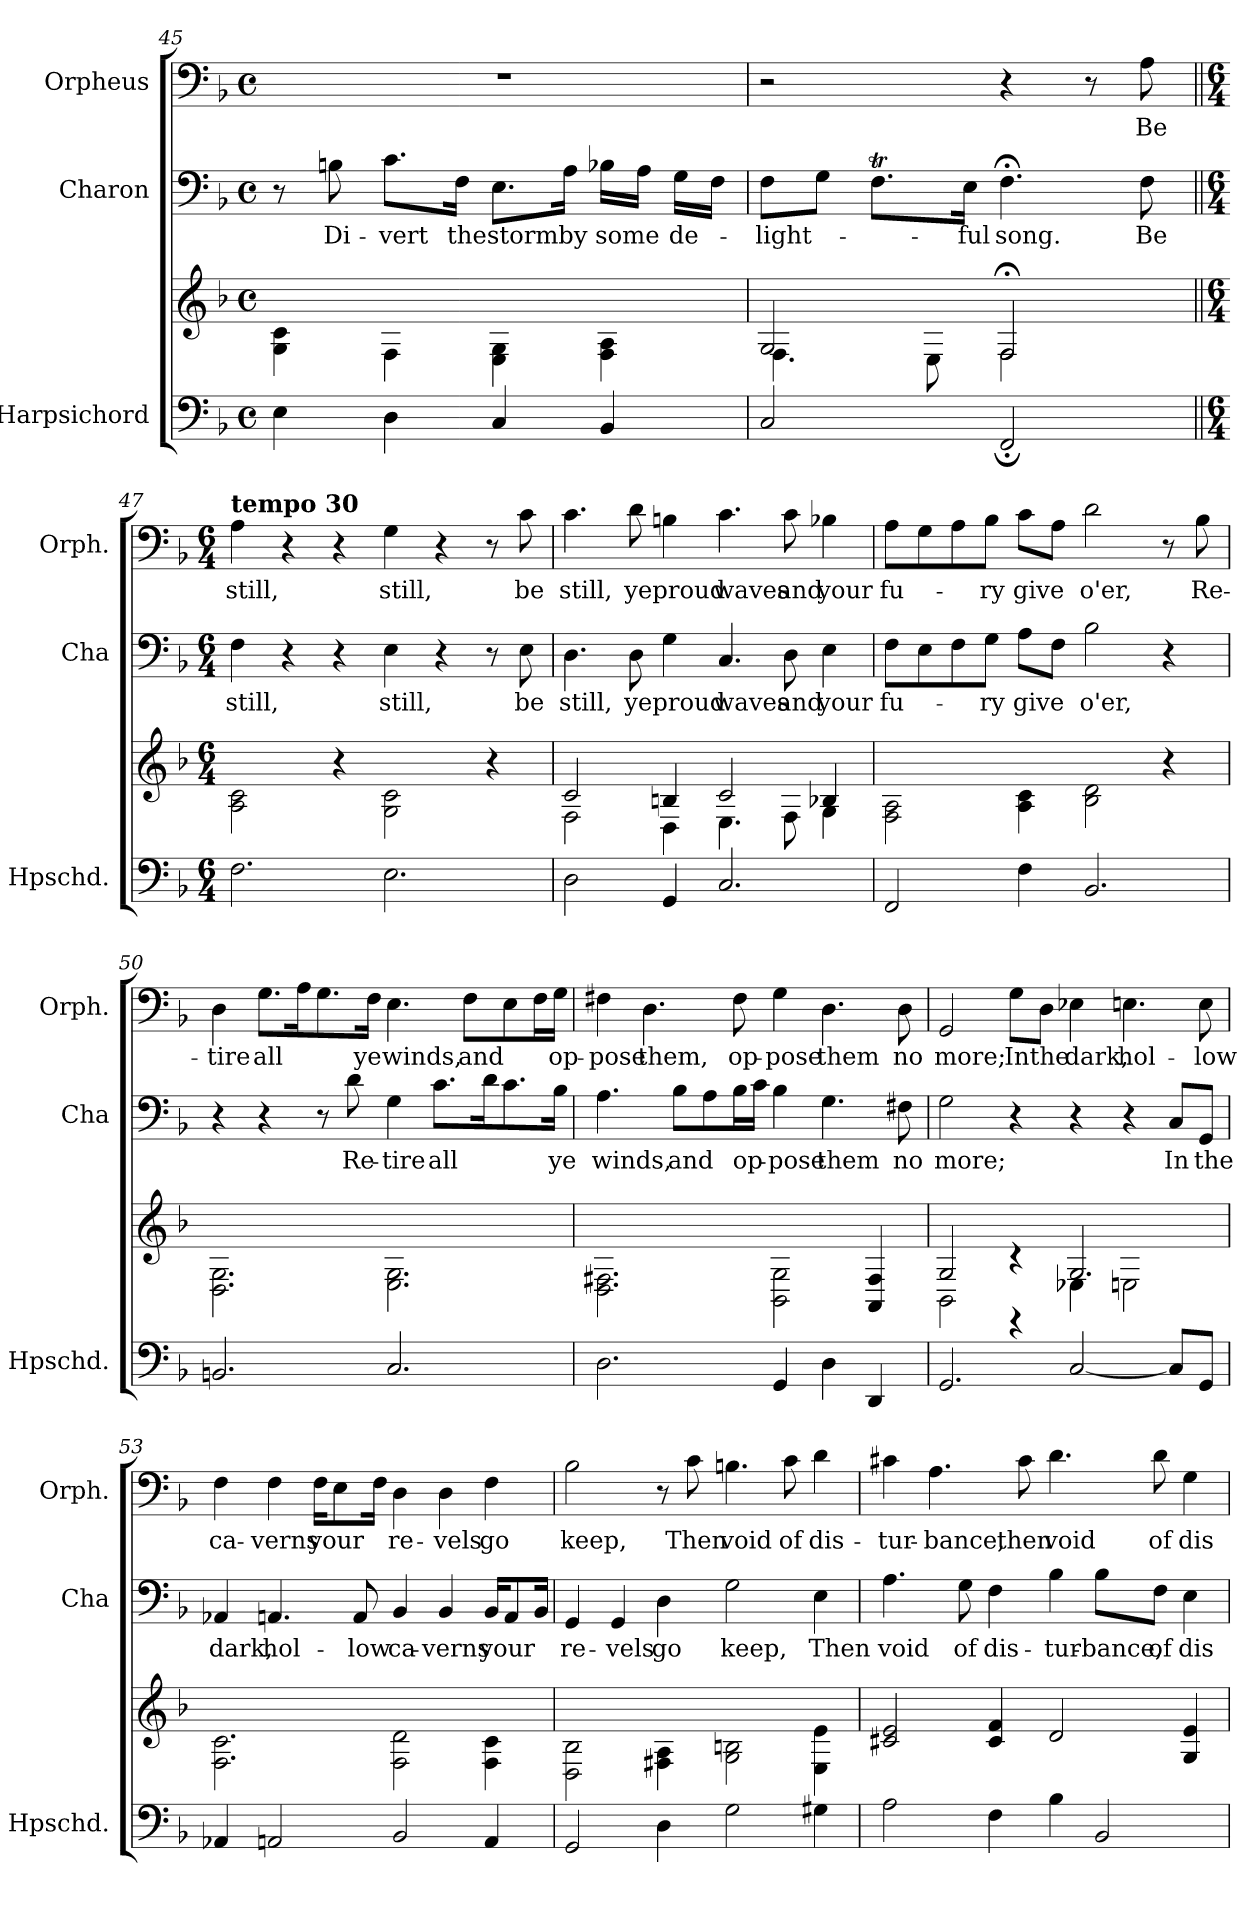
**kern	**kern	**kern	**text	**kern	**text
*part3	*part3	*part2	*part2	*part1	*part1
*staff4	*staff3	*staff2	*staff2	*staff1	*staff1
*I"Harpsichord	*	*I"Charon	*	*I"Orpheus	*
*I'Hpschd.	*	*I'Cha	*	*I'Orph.	*
!!LO:LB:g=z
*clefF4	*clefG2	*clefF4	*	*clefF4	*
*k[b-]	*k[b-]	*k[b-]	*	*k[b-]	*
*F:	*F:	*F:	*	*F:	*
*M4/4	*M4/4	*M4/4	*	*M4/4	*
*met(c)	*met(c)	*met(c)	*	*met(c)	*
=45	=45	=45	=45	=45	=45
*^	*	*	*	*	*
1ryy	4E\	4G\ 4c\	8r	.	1r	.
!	!	!	!	!LO:LY:b	!	!
.	.	.	8Bn\	Di-	.	.
!	!	!	!	!LO:LY:b	!	!
.	4D\	4F\	8.c\L	-vert	.	.
!	!	!	!	!LO:LY:b	!	!
.	.	.	16F\Jk	the	.	.
!	!	!	!	!LO:LY:b	!	!
.	4C/	4E\ 4G\	8.E\L	storm	.	.
!	!	!	!	!LO:LY:b	!	!
.	.	.	16A\Jk	by	.	.
!	!	!	!	!LO:LY:b	!	!
.	4BB-/	4F\ 4A\	16B-X\LL	some	.	.
.	.	.	16A\JJ	.	.	.
!	!	!	!	!LO:LY:b	!	!
.	.	.	16G\LL	de-	.	.
.	.	.	16F\JJ	.	.	.
=46	=46	=46	=46	=46	=46	=46
*	*	*^	*	*	*	*
!	!	!	!	!	!LO:LY:b	!	!
1ryy	2C/	2G/	4.F\	8F\L	-light-	2r	.
.	.	.	.	8G\J	.	.	.
.	.	.	.	8.FT\L	.	.	.
.	.	.	8E\	.	.	.	.
!	!	!	!	!	!LO:LY:b	!	!
.	.	.	.	16E\Jk	-ful	.	.
!	!	!	!	!	!LO:LY:b	!	!
.	2FF;</	2F;</	2F\	4.F;<\	song.	4r	.
.	.	.	.	.	.	8r	.
!	!	!	!	!	!LO:LY:b	!	!LO:LY:b
.	.	.	.	8F\	Be	8A\	Be
*v	*v	*	*	*	*	*	*
*	*v	*v	*	*	*	*
=47||	=47||	=47||	=47||	=47||	=47||
*M6/4	*M6/4	*M6/4	*	*M6/4	*
!	!	!	!	!LO:TX:a:B:t=tempo 30	!
!	!	!	!LO:LY:b	!	!LO:LY:b
2.F\	2A\ 2c\	4F\	still,	4A\	still,
.	.	4r	.	4r	.
.	4r	4r	.	4r	.
!	!	!	!LO:LY:b	!	!LO:LY:b
2.E\	2G\ 2c\	4E\	still,	4G\	still,
.	.	4r	.	4r	.
.	4r	8r	.	8r	.
!	!	!	!LO:LY:b	!	!LO:LY:b
.	.	8E\	be	8c\	be
!!LO:LB:g=z
=48	=48	=48	=48	=48	=48
*	*^	*	*	*	*
!	!	!	!	!LO:LY:b	!	!LO:LY:b
2D\	2c/	2F\	4.D\	still,	4.c\	still,
!	!	!	!	!LO:LY:b	!	!LO:LY:b
.	.	.	8D\	ye	8d\	ye
!	!	!	!	!LO:LY:b	!	!LO:LY:b
4GG/	4Bn/	4D\	4G\	proud	4Bn\	proud
!	!	!	!	!LO:LY:b	!	!LO:LY:b
2.C/	2c/	4.E\	4.C/	waves	4.c\	waves
!	!	!	!	!LO:LY:b	!	!LO:LY:b
.	.	8F\	8D\	and	8c\	and
!	!	!	!	!LO:LY:b	!	!LO:LY:b
.	4B-X/	4G\	4E\	your	4B-X\	your
=49	=49	=49	=49	=49	=49	=49
!	!	!	!	!LO:LY:b	!	!LO:LY:b
*	*v	*v	*	*	*	*
2FF/	2F\ 2A\	8F\L	fu-	8A\L	fu-
.	.	8E\	.	8G\	.
.	.	8F\	.	8A\	.
!	!	!	!LO:LY:b	!	!LO:LY:b
.	.	8G\J	-ry	8B-\J	-ry
!	!	!	!LO:LY:b	!	!LO:LY:b
4F\	4A\ 4c\	8A\L	give	8c\L	give
.	.	8F\J	.	8A\J	.
!	!	!	!LO:LY:b	!	!LO:LY:b
2.BB-/	2B-\ 2d\	2B-\	o'er,	2d\	o'er,
.	4r	4r	.	8r	.
!	!	!	!	!	!LO:LY:b
.	.	.	.	8B-\	Re-
=50	=50	=50	=50	=50	=50
!	!	!	!	!	!LO:LY:b
2.BBn/	2.D\ 2.G\	4r	.	4D\	-tire
!	!	!	!	!	!LO:LY:b
.	.	4r	.	8.G\L	all
.	.	.	.	16A\K	.
.	.	8r	.	8.G\	.
!	!	!	!LO:LY:b	!	!
.	.	8d\	Re-	.	.
!	!	!	!	!	!LO:LY:b
.	.	.	.	16F\Jk	ye
!	!	!	!LO:LY:b	!	!LO:LY:b
2.C/	2.E\ 2.G\	4G\	-tire	4.E\	winds,
!	!	!	!LO:LY:b	!	!
.	.	8.c\L	all	.	.
!	!	!	!	!	!LO:LY:b
.	.	.	.	8F\L	and
.	.	16d\K	.	.	.
.	.	8.c\	.	8E\	.
.	.	.	.	16F\L	.
!	!	!	!LO:LY:b	!	!LO:LY:b
.	.	16B-\Jk	ye	16G\JJ	op-
!!LO:PB:g=z
=51	=51	=51	=51	=51	=51
!	!	!	!LO:LY:b	!	!LO:LY:b
2.D\	2.D\ 2.F#X\	4.A\	winds,	4F#X\	-pose
!	!	!	!	!	!LO:LY:b
.	.	.	.	4.D\	them,
!	!	!	!LO:LY:b	!	!
.	.	8B-\L	and	.	.
.	.	8A\	.	.	.
!	!	!	!	!	!LO:LY:b
.	.	16B-\L	.	8F#\	op-
!	!	!	!LO:LY:b	!	!
.	.	16c\JJ	op-	.	.
!	!	!	!LO:LY:b	!	!LO:LY:b
4GG/	2BB-\ 2G\	4B-\	-pose	4G\	-pose
!	!	!	!LO:LY:b	!	!LO:LY:b
4D\	.	4.G\	them	4.D\	them
4DD/	4AA/ 4F#/	.	.	.	.
!	!	!	!LO:LY:b	!	!LO:LY:b
.	.	8F#X\	no	8D\	no
=52	=52	=52	=52	=52	=52
*	*^	*	*	*	*
!	!	!	!	!LO:LY:b	!	!LO:LY:b
2.GG/	2G/	2BB-\	2G\	more;	2GG/	more;
!	!	!	!	!	!	!LO:LY:b
.	4rc	4rEE	4r	.	8G\L	In
!	!	!	!	!	!	!LO:LY:b
.	.	.	.	.	8D\J	the
!	!	!	!	!	!	!LO:LY:b
[2C/	2.G/	4E-X\	4r	.	4E-X\	dark,
!	!	!	!	!	!	!LO:LY:b
.	.	2En\	4r	.	4.En\	hol-
!	!	!	!	!LO:LY:b	!	!
8C/L]	.	.	8C/L	In	.	.
!	!	!	!	!LO:LY:b	!	!LO:LY:b
8GG/J	.	.	8GG/J	the	8E\	-low
*	*v	*v	*	*	*	*
=53	=53	=53	=53	=53	=53
!	!	!	!LO:LY:b	!	!LO:LY:b
4AA-X/	2.F\ 2.c\	4AA-X/	dark,	4F\	ca-
!	!	!	!LO:LY:b	!	!LO:LY:b
2AAn/	.	4.AAn/	hol-	4F\	-verns
!	!	!	!	!	!LO:LY:b
.	.	.	.	16F\KL	your
.	.	.	.	8E\	.
!	!	!	!LO:LY:b	!	!
.	.	8AA/	-low	.	.
.	.	.	.	16F\Jk	.
!	!	!	!LO:LY:b	!	!LO:LY:b
2BB-/	2F\ 2d\	4BB-/	ca-	4D\	re-
!	!	!	!LO:LY:b	!	!LO:LY:b
.	.	4BB-/	-verns	4D\	-vels
!	!	!	!LO:LY:b	!	!LO:LY:b
4AA/	4F\ 4c\	16BB-/KL	your	4F\	go
.	.	8AA/	.	.	.
.	.	16BB-/Jk	.	.	.
!!LO:LB:g=z
=54	=54	=54	=54	=54	=54
!	!	!	!LO:LY:b	!	!LO:LY:b
2GG/	2D\ 2B-\	4GG/	re-	2B-\	keep,
!	!	!	!LO:LY:b	!	!
.	.	4GG/	-vels	.	.
!	!	!	!LO:LY:b	!	!
4D\	4F#X\ 4A\	4D\	go	8r	.
!	!	!	!	!	!LO:LY:b
.	.	.	.	8c\	Then
!	!	!	!LO:LY:b	!	!LO:LY:b
2G\	2G\ 2Bn\	2G\	keep,	4.Bn\	void
!	!	!	!	!	!LO:LY:b
.	.	.	.	8c\	of
!	!	!	!LO:LY:b	!	!LO:LY:b
4G#X\	4E\ 4e\	4E\	Then	4d\	dis-
=55	=55	=55	=55	=55	=55
!	!	!	!LO:LY:b	!	!LO:LY:b
2A\	2c#X/ 2e/	4.A\	void	4c#X\	-tur-
!	!	!	!	!	!LO:LY:b
.	.	.	.	4.A\	-bance,
!	!	!	!LO:LY:b	!	!
.	.	8G\	of	.	.
!	!	!	!LO:LY:b	!	!
4F\	4c#/ 4f/	4F\	dis-	.	.
!	!	!	!	!	!LO:LY:b
.	.	.	.	8c#\	then
!	!	!	!LO:LY:b	!	!LO:LY:b
4B-\	2d/	4B-\	-tur-	4.d\	void
!	!	!	!LO:LY:b	!	!
2BB-/	.	8B-\L	-bance,	.	.
!	!	!	!LO:LY:b	!	!LO:LY:b
.	.	8F\J	of	8d\	of
!	!	!	!LO:LY:b	!	!LO:LY:b
.	4G/ 4e/	4E\	dis-	4G\	dis-
=	=	=	=	=	=
*-	*-	*-	*-	*-	*-
